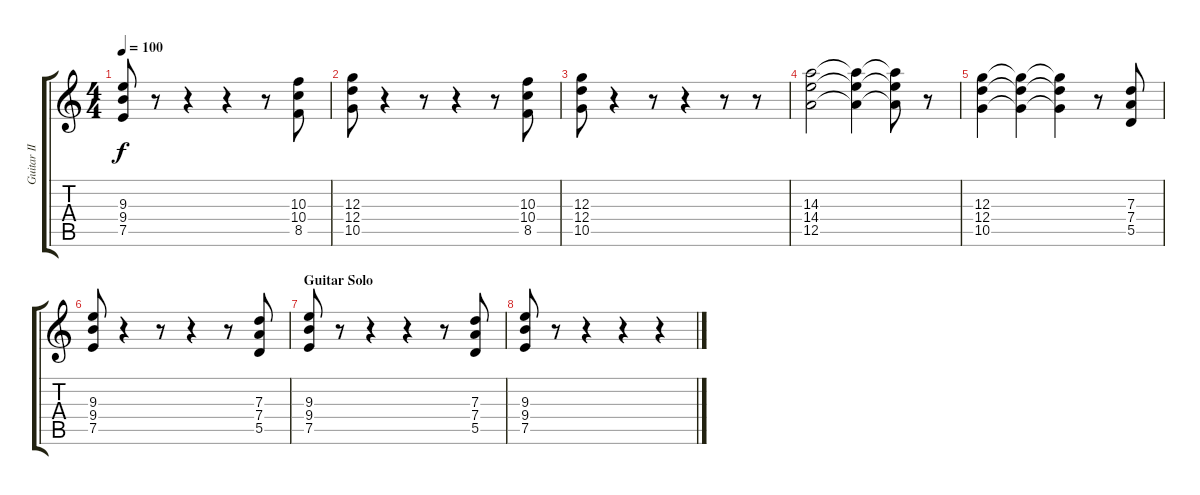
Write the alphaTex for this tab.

\track ("Guitar II" "Guitar II") {instrument distortionguitar}
\staff {score tabs}
\tuning (E4 B3 G3 D3 A2 E2) {hide}
\ts (4 4)
\tempo 100
\clef g2
\ks c
(9.3 9.4 7.5).8{dy f} r.8 r.4 r.4 r.8 (10.3 10.4 8.5).8 |
(12.3 12.4 10.5).8 r.4 r.8 r.4 r.8 (10.3 10.4 8.5).8 |
(12.3 12.4 10.5).8 r.4 r.8 r.4 r.8 r.8 |
(14.3 14.4 12.5).2 (14.3{t} 14.4{t} 12.5{t}).4 (14.3{t} 14.4{t} 12.5{t}).8 r.8 |
(12.3 12.4 10.5).4{volume 4} (12.3{t} 12.4{t} 10.5{t}).4 (12.3{t} 12.4{t} 10.5{t}).4 r.8 (7.3 7.4 5.5).8{volume 12} |
(9.3 9.4 7.5).8 r.4 r.8 r.4 r.8 (7.3 7.4 5.5).8 |
\section ("" "Guitar Solo")
(9.3 9.4 7.5).8 r.8 r.4 r.4 r.8 (7.3 7.4 5.5).8 |
(9.3 9.4 7.5).8 r.8 r.4 r.4 r.4
